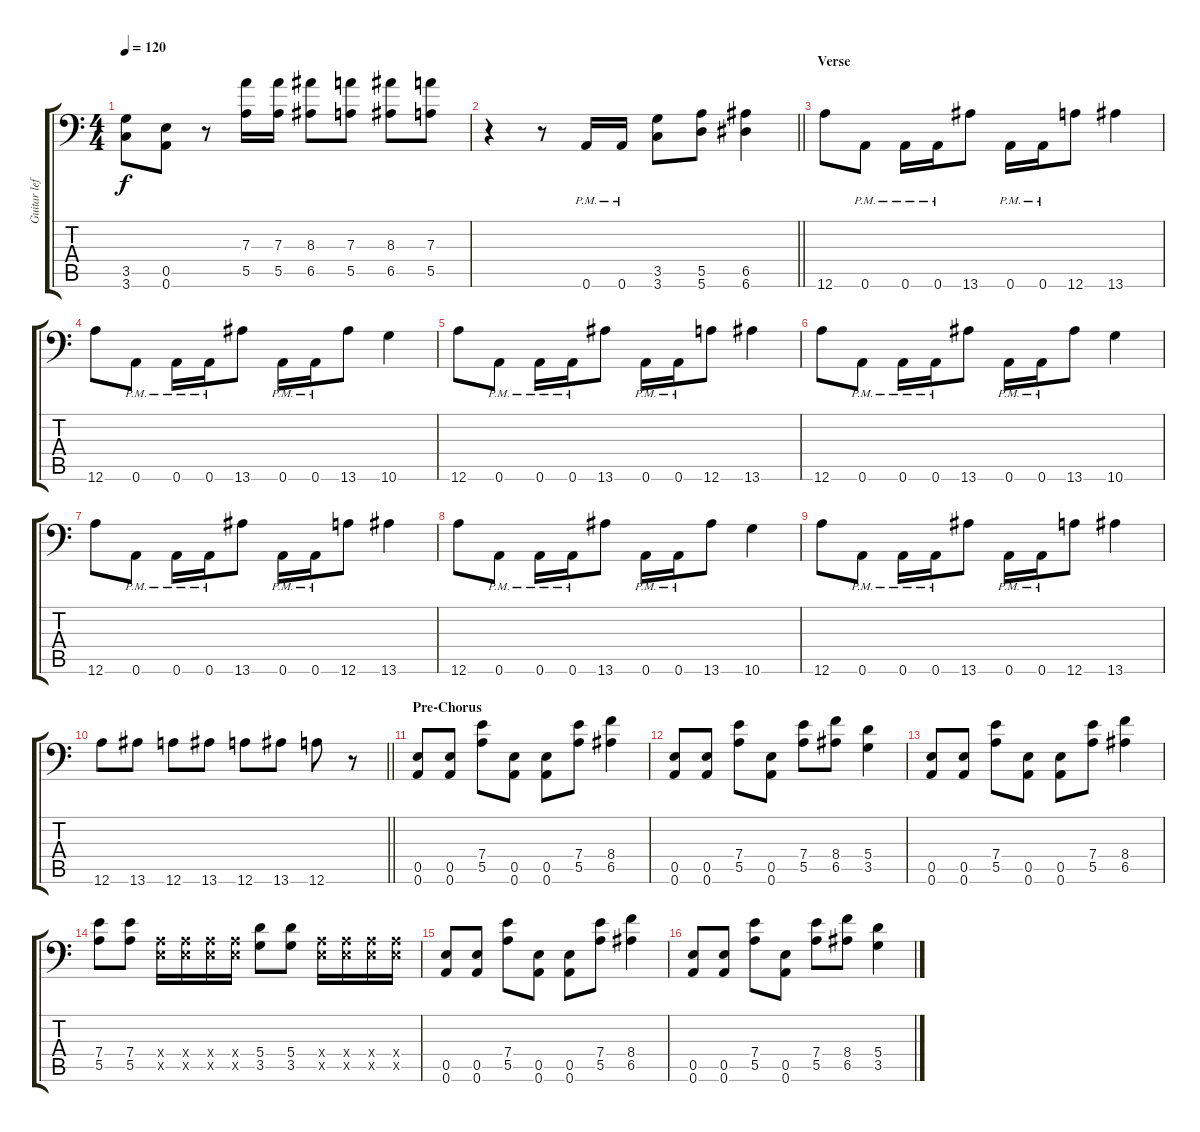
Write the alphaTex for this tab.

\track ("Guitar left" "Guitar lef") {instrument distortionguitar}
\staff {score tabs}
\tuning (B3 Gb3 D3 A2 E2 A1) {hide}
\ts (4 4)
\tempo 120
\clef f4
\ks c
(3.5 3.6).8{dy f} (0.5 0.6).8 r.8 (7.3 5.5).16 (7.3 5.5).16 (8.3 6.5).8 (7.3 5.5).8 (8.3 6.5).8 (7.3 5.5).8 |
\barLineRight lightlight
r.4 r.8 0.6{pm}.16 0.6{pm}.16 (3.5 3.6).8 (5.5 5.6).8 (6.5 6.6).4 |
\section ("" "Verse")
12.6.8 0.6{pm}.8 0.6{pm}.16 0.6{pm}.16 13.6.8 0.6{pm}.16 0.6{pm}.16 12.6.8 13.6.4 |
12.6.8 0.6{pm}.8 0.6{pm}.16 0.6{pm}.16 13.6.8 0.6{pm}.16 0.6{pm}.16 13.6.8 10.6.4 |
12.6.8 0.6{pm}.8 0.6{pm}.16 0.6{pm}.16 13.6.8 0.6{pm}.16 0.6{pm}.16 12.6.8 13.6.4 |
12.6.8 0.6{pm}.8 0.6{pm}.16 0.6{pm}.16 13.6.8 0.6{pm}.16 0.6{pm}.16 13.6.8 10.6.4 |
12.6.8 0.6{pm}.8 0.6{pm}.16 0.6{pm}.16 13.6.8 0.6{pm}.16 0.6{pm}.16 12.6.8 13.6.4 |
12.6.8 0.6{pm}.8 0.6{pm}.16 0.6{pm}.16 13.6.8 0.6{pm}.16 0.6{pm}.16 13.6.8 10.6.4 |
12.6.8 0.6{pm}.8 0.6{pm}.16 0.6{pm}.16 13.6.8 0.6{pm}.16 0.6{pm}.16 12.6.8 13.6.4 |
\barLineRight lightlight
12.6.8 13.6.8 12.6.8 13.6.8 12.6.8 13.6.8 12.6.8 r.8 |
\section ("" "Pre-Chorus")
(0.5 0.6).8 (0.5 0.6).8 (7.4 5.5).8 (0.5 0.6).8 (0.5 0.6).8 (7.4 5.5).8 (8.4 6.5).4 |
(0.5 0.6).8 (0.5 0.6).8 (7.4 5.5).8 (0.5 0.6).8 (7.4 5.5).8 (8.4 6.5).8 (5.4 3.5).4 |
(0.5 0.6).8 (0.5 0.6).8 (7.4 5.5).8 (0.5 0.6).8 (0.5 0.6).8 (7.4 5.5).8 (8.4 6.5).4 |
(7.4 5.5).8 (7.4 5.5).8 (0.4{x} 0.5{x}).16 (0.4{x} 0.5{x}).16 (0.4{x} 0.5{x}).16 (0.4{x} 0.5{x}).16 (5.4 3.5).8 (5.4 3.5).8 (0.4{x} 0.5{x}).16 (0.4{x} 0.5{x}).16 (0.4{x} 0.5{x}).16 (0.4{x} 0.5{x}).16 |
(0.5 0.6).8 (0.5 0.6).8 (7.4 5.5).8 (0.5 0.6).8 (0.5 0.6).8 (7.4 5.5).8 (8.4 6.5).4 |
(0.5 0.6).8 (0.5 0.6).8 (7.4 5.5).8 (0.5 0.6).8 (7.4 5.5).8 (8.4 6.5).8 (5.4 3.5).4
